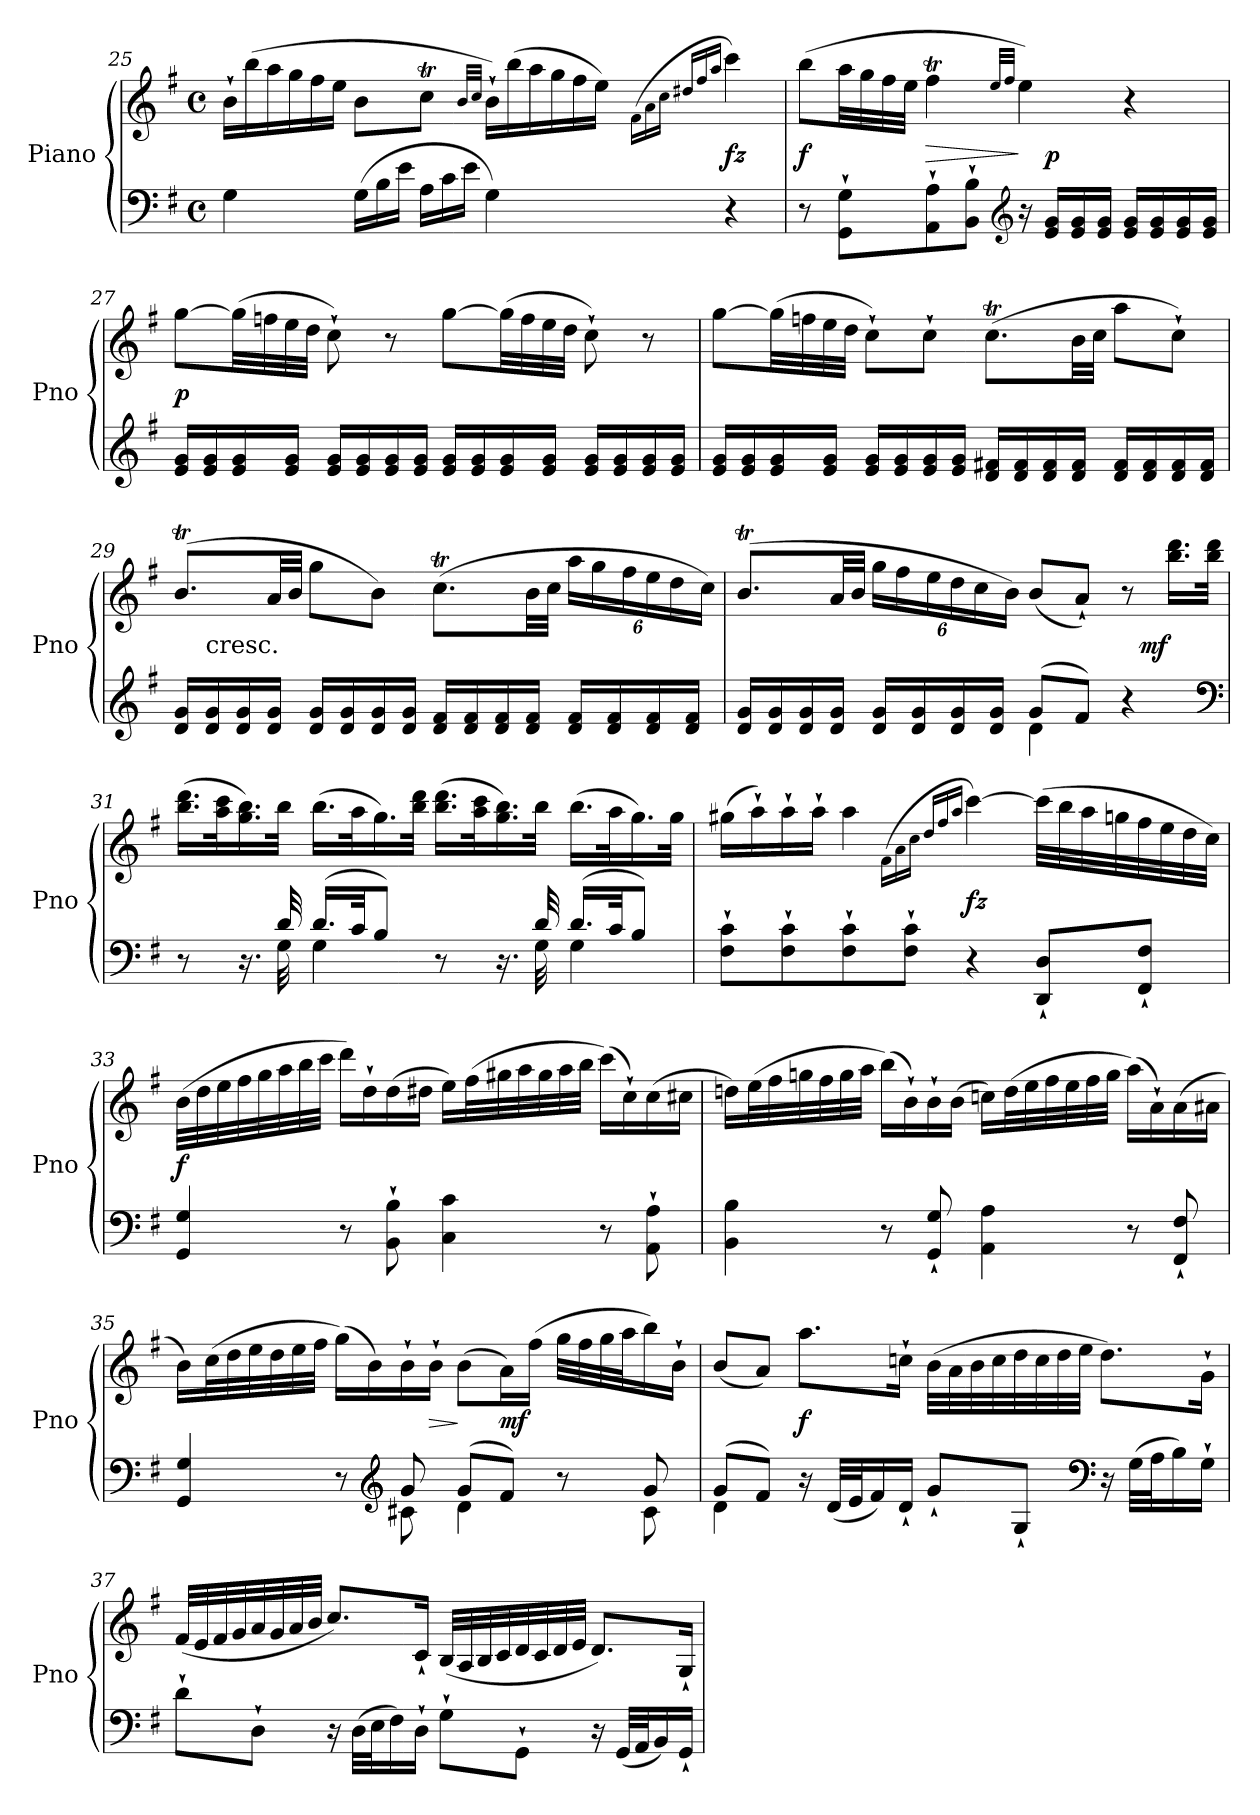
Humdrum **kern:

**kern	**kern	**dynam
*part1	*part1	*part1
*staff2	*staff1	*staff1/2
*I"Piano	*	*
*I'Pno	*	*
!!LO:LB:g=z
*clefF4	*clefG2	*
*k[f#]	*k[f#]	*
*G:	*G:	*
*M4/4	*M4/4	*
*met(c)	*met(c)	*
*	*Xtuplet	*
=25	=25	=25
4G	24b`LL	.
.	(24bb	.
.	24aa	.
.	24gg	.
.	24ff#	.
.	24eeJJ	.
*Xtuplet	*	*
(24GLL	8bL	.
24B	.	.
24eJJ	.	.
24ALL	8ccTJ	.
24c	.	.
24eJJ	.	.
.	32qbLLL	.
.	32qccJJJ	.
4G)	24b`LL)	.
.	(24bb	.
.	24aa	.
.	24gg	.
.	24ff#	.
.	24eeJJ)	.
.	(>16qf#\LL	.
.	16qa\	.
.	16qcc\JJ	.
.	16qdd#XLL	.
.	16qff#	.
.	16qaaJJ	.
4r	4ccc)	fz
=26	=26	=26
*	*^	*
8r	(8bbL	2ryy	f
8GG` 8G`L	32aaLL	.	.
.	32gg	.	.
.	32ff#	.	.
.	32eeJJJ	.	.
8AA` 8A`	4ff#t	.	>
8BB` 8B`J	.	.	.
*clefG2	*	*	*
.	32qeeLLL	.	.
.	32qff#JJJ	.	.
16r	4ee)	16ryy	]
16e 16gLL	.	4..ryy	p
16e 16g	.	.	.
16e 16gJJ	.	.	.
16e 16gLL	4r	.	.
16e 16g	.	.	.
16e 16g	.	.	.
16e 16gJJ	.	.	.
*	*v	*v	*
!!LO:LB:g=z
=27	=27	=27
16e 16gLL	[8ggL	p
16e 16g	.	.
16e 16g	(32ggLL]	.
.	32ffn	.
16e 16gJJ	32ee	.
.	32ddJJJ	.
16e 16gLL	8cc`)	.
16e 16g	.	.
16e 16g	8r	.
16e 16gJJ	.	.
16e 16gLL	[8ggL	.
16e 16g	.	.
16e 16g	(32ggLL]	.
.	32ff	.
16e 16gJJ	32ee	.
.	32ddJJJ	.
16e 16gLL	8cc`)	.
16e 16g	.	.
16e 16g	8r	.
16e 16gJJ	.	.
=28	=28	=28
16e 16gLL	[8ggL	.
16e 16g	.	.
16e 16g	(32ggLL]	.
.	32ffn	.
16e 16gJJ	32ee	.
.	32ddJJJ	.
16e 16gLL	8cc`L)	.
16e 16g	.	.
16e 16g	8cc`J	.
16e 16gJJ	.	.
16d 16f#XLL	(8.ccTL	.
16d 16f#	.	.
16d 16f#	.	.
16d 16f#JJ	32bLL	.
.	32ccJJJ	.
16d 16f#LL	8aaL	.
16d 16f#	.	.
16d 16f#	8cc`J)	.
16d 16f#JJ	.	.
!!LO:LB:g=z
=29	=29	=29
*	*^	*
16d 16gLL	(8.btL	16ryy	.
!	!	!LO:TX:c:t=cresc.	!
16d 16g	.	2...ryy	.
16d 16g	.	.	.
16d 16gJJ	32aLL	.	.
.	32bJJJ	.	.
16d 16gLL	8ggL	.	.
16d 16g	.	.	.
16d 16g	8bJ)	.	.
16d 16gJJ	.	.	.
16d 16f#LL	(8.ccTL	.	.
16d 16f#	.	.	.
16d 16f#	.	.	.
16d 16f#JJ	32bLL	.	.
.	32ccJJJ	.	.
*	*tuplet	*	*
*	*Xbrackettup	*	*
16d 16f#LL	24aaLL	.	.
.	24gg	.	.
16d 16f#	.	.	.
.	24ff#	.	.
16d 16f#	24ee	.	.
.	24dd	.	.
16d 16f#JJ	.	.	.
.	24ccJJ)	.	.
*	*v	*v	*
=30	=30	=30
*^	*	*
16d 16gLL	2ryy	(8.btL	.
16d 16g	.	.	.
16d 16g	.	.	.
16d 16gJJ	.	32aLL	.
.	.	32bJJJ	.
16d 16gLL	.	24ggLL	.
.	.	24ff#	.
16d 16g	.	.	.
.	.	24ee	.
16d 16g	.	24dd	.
.	.	24cc	.
16d 16gJJ	.	.	.
.	.	24bJJ)	.
(8gL	4d	(8bL	.
8f#J)	.	8a`J)	.
4r	4ryy	8r	.
!	!	!	!LO:DY:rj
.	.	16.bb 16.dddLL	mf
.	.	32bb 32dddJJk	.
*clefF4	*	*	*
!!LO:LB:g=z
=31	=31	=31	=31
8r	8ryy	(16.bb 16.dddLL	.
.	.	32aa 32cccK	.
16.r	16.ryy	16.gg 16.bb)	.
32d	32G	32bbJJk	.
(16.dLL	4G	(16.bbLL	.
32cJK	.	32aaK	.
8BJ)	.	16.gg)	.
.	.	32bb 32dddJJk	.
8r	8ryy	(16.bb 16.dddLL	.
.	.	32aa 32cccK	.
16.r	16.ryy	16.gg 16.bb)	.
32d	32G	32bbJJk	.
(16.dLL	4G	(16.bbLL	.
32cJK	.	32aaK	.
8BJ)	.	16.gg)	.
.	.	32ggJJk	.
*v	*v	*	*
=32	=32	=32
8F#` 8c`L	(16gg#XLL	.
.	16aa`)	.
8F#` 8c`	16aa`	.
.	16aa`JJ	.
8F#` 8c`	4aa	.
8F#` 8c`J	.	.
.	(>16qf#\LL	.
.	16qa\	.
.	16qcc\JJ	.
.	16qddLL	.
.	16qff#	.
.	16qaaJJ	.
4r	[4ccc)	fz
8DD` 8D`L	(32cccLLL]	.
.	32bb	.
.	32aa	.
.	32ggn	.
8FF#` 8F#`J	32ff#	.
.	32ee	.
.	32dd	.
.	32ccJJJ)	.
!!LO:LB:g=z
=33	=33	=33
4GG 4G	(32bLLL	f
.	32dd	.
.	32ee	.
.	32ff#	.
.	32gg	.
.	32aa	.
.	32bb	.
.	32cccJJJ	.
8r	16dddLL)	.
.	16dd`	.
8BB` 8B`	(16dd	.
.	16dd#XJJ	.
4C 4c	16eeLL)	.
.	(32ff#L	.
.	32gg#X	.
.	32aa	.
.	32gg#	.
.	32aa	.
.	32bbJJJ	.
8r	(16cccLL)	.
.	16cc`)	.
8AA` 8A`	(16cc	.
.	16cc#XJJ	.
=34	=34	=34
4BB 4B	16ddnLL)	.
.	(32eeL	.
.	32ff#	.
.	32ggn	.
.	32ff#	.
.	32gg	.
.	32aaJJJ	.
8r	(16bbLL)	.
.	16b`)	.
8GG` 8G`	16b`	.
.	(16bJJ	.
4AA 4A	16ccnLL)	.
.	(32ddL	.
.	32ee	.
.	32ff#	.
.	32ee	.
.	32ff#	.
.	32ggJJJ	.
8r	(16aaLL)	.
.	16a`)	.
8FF#` 8F#`	(16a	.
.	16a#XJJ	.
!!LO:LB:g=z
=35	=35	=35
*^	*	*
4GG 4G	4ryy	16bLL)	.
.	.	(32ccL	.
.	.	32dd	.
.	.	32ee	.
.	.	32dd	.
.	.	32ee	.
.	.	32ff#JJJ	.
8r	8ryy	(16ggLL)	.
.	.	16b)	.
*clefG2	*	*	*
8g	8c#X	16b`	.
.	.	16b`JJ	>
(8gL	4d	(8bL	]
8f#J)	.	16aL)	mf
.	.	(16ff#JJ	.
8r	8ryy	32ggLLL	.
.	.	32ff#	.
.	.	32gg	.
.	.	32aaJ	.
8g	8c#	16bb)	.
.	.	16b`JJ	.
=36	=36	=36	=36
(8gL	4d	(8bL	.
8f#J)	.	8aJ)	.
16r	4ryy	8.aaL	f
(32dLLL	.	.	.
32eJ	.	.	.
16f#)	.	.	.
16d`JJ	.	16ccn`Jk	.
8g`L	4ryy	(32bLLL	.
.	.	32a	.
.	.	32b	.
.	.	32cc	.
8G`J	.	32dd	.
.	.	32cc	.
.	.	32dd	.
.	.	32eeJJJ	.
*clefF4	*	*	*
16r	4ryy	8.ddL)	.
(32GLLL	.	.	.
32AJ	.	.	.
16B)	.	.	.
16G`JJ	.	16g`Jk	.
*v	*v	*	*
!!LO:LB:g=z
=37	=37	=37
8d`L	(32f#LLL	.
.	32e	.
.	32f#	.
.	32g	.
8D`J	32a	.
.	32g	.
.	32a	.
.	32bJJJ	.
16r	8.ccL)	.
(32DLLL	.	.
32EJ	.	.
16F#)	.	.
16D`JJ	16c`Jk	.
8G`\L	(32BLLL	.
.	32A	.
.	32B	.
.	32c	.
8GG`\J	32d	.
.	32c	.
.	32d	.
.	32eJJJ	.
16r	8.dL)	.
(32GGLLL	.	.
32AAJ	.	.
16BB)	.	.
16GG`JJ	16G`Jk	.
=	=	=
*-	*-	*-
